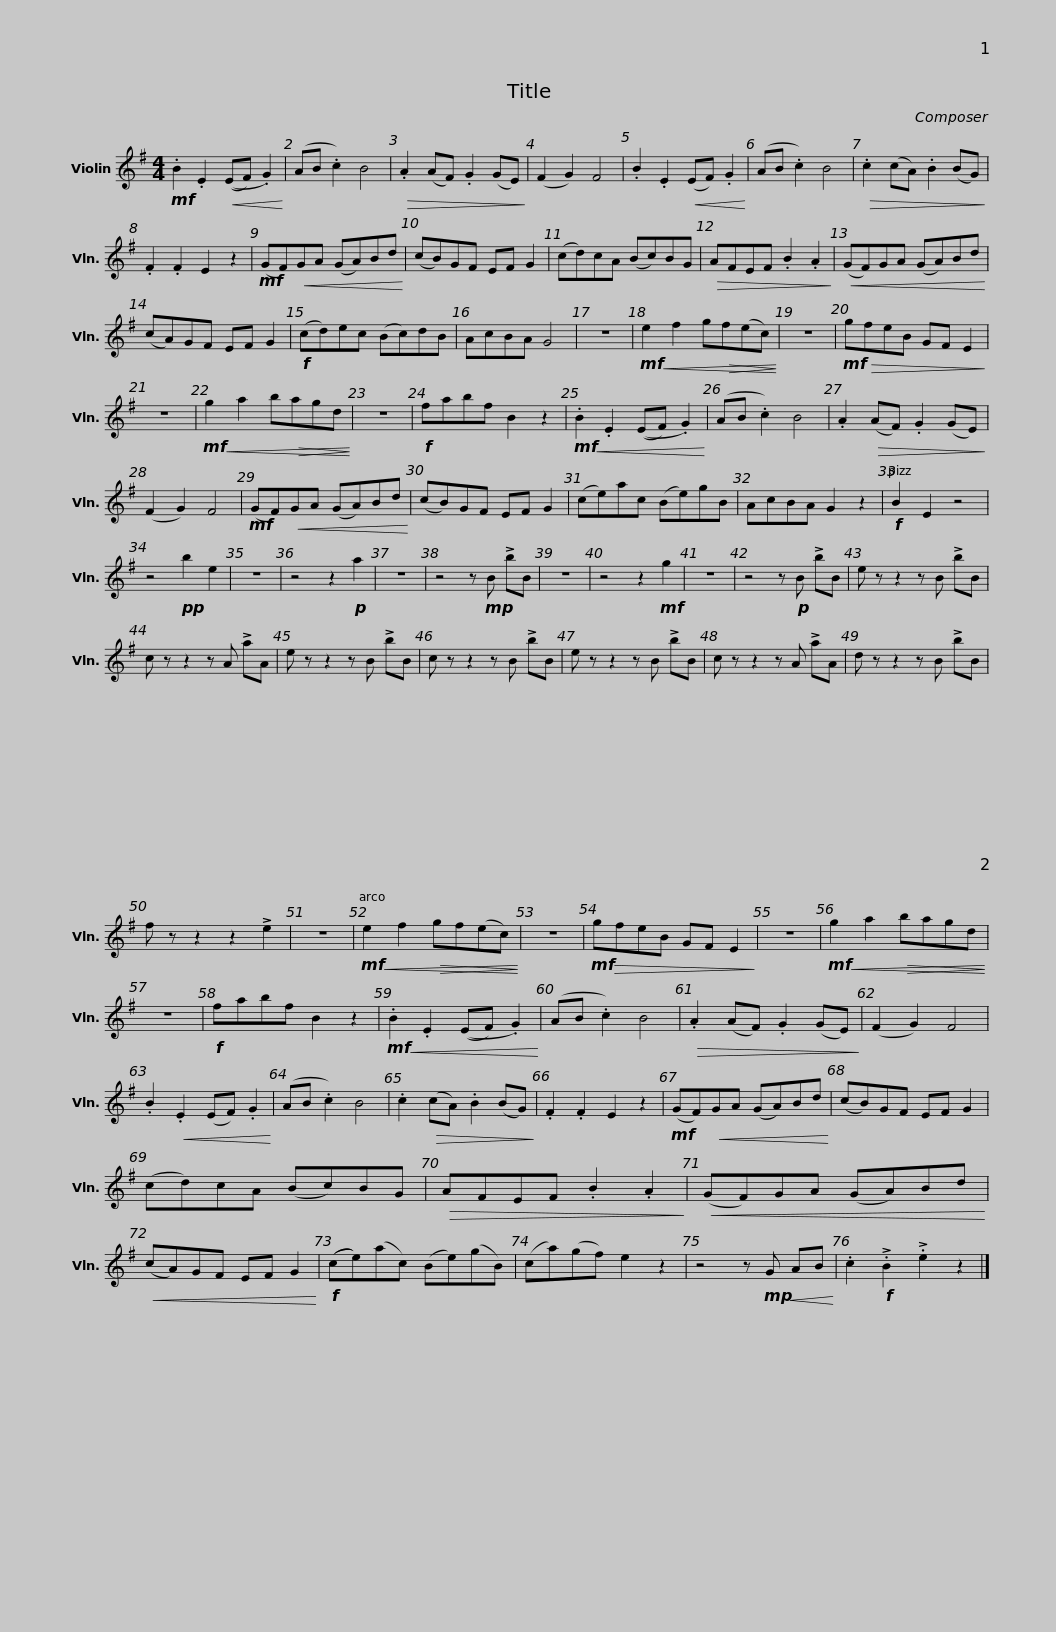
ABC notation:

X:1
L:1/8
M:4/4
I:linebreak $
K:G
V:1 treble
V:1
!mf! .B2 .E2!<(! ((EF) .G2)!<)! | (AB .c2) B4 |!>(! .A2 (AF) .G2 (GE)!>)! | (F2 G2) F4 |$ .B2 .E2!<(! (EF) .G2!<)! | %5
 (AB .c2) B4 |!>(! .c2 (cA) .B2 (BG)!>)! | .F2 .F2 E2 z2 |$!mf! (GF)!<(!GA (GA)Bd!<)! | (cB)GF EF G2 | %10
 (cd)cA (Bc)BG |!>(! AFEF .B2 .A2!>)! |$[K:G]!<(! (GF)GA (GA)Bd!<)! | (cA)GF EF G2 |!f! (cd)ec (Bc)dB | %15
 AcBA G4 |$ z8 |!mf!!<(! e2 f2 g!>(!f(ec)!<)!!>)! | z8 |!mf! g!>(!feB GF E2!>)! |$ %20
 z8 |!mf!!<(! g2 a2 b!>(!agd!<)!!>)! | z8 |!f! fabf B2 z2 |$!mf!!<(! .B2 .E2 ((EF) .G2)!<)! | %25
 (AB .c2) B4 | .A2!>(! (AF) .G2 (GE)!>)! | (F2 G2) F4 |$!mf! (GF)!<(!GA (GA)Bd!<)! | (cB)GF EF G2 | %30
 (ce)ac (Be)gB | AcBA G2 z2 |$!f! B2 E2 z4 | z4!pp! b2 e2 | z8 | %35
 z4 z2!p! a2 |$ z8 | z4 z!mp! B !>!bB | z8 | z4 z2!mf! g2 |$ %40
 z8 | z4 z!p! B !>!bB | e z z2 z B !>!bB | c z z2 z A !>!aA |$ e z z2 z B !>!bB | %45
 c z z2 z B !>!bB | e z z2 z B !>!bB | c z z2 z A !>!aA |$ d z z2 z B !>!bB | f z z2 z2 !>!e2 | %50
 z8 |!mf!!<(! e2 f2!>(! gf(ec)!<)!!>)! |$ z8 |!mf!!>(! gfeB GF E2!>)! | z8 | %55
!mf!!<(! g2 a2!>(! bagd!<)!!>)! |$ z8 |!f! fabf B2 z2 |!mf!!<(! .B2 .E2 ((EF) .G2)!<)! | (AB .c2) B4 |$ %60
!>(! .A2 (AF) .G2 (GE)!>)! | (F2 G2) F4 | .B2!<(! .E2 (EF) .G2!<)! | (AB .c2) B4 |$ .c2!>(! (cA) .B2 (BG)!>)! | %65
 .F2 .F2 E2 z2 |!mf! (GF)!<(!GA (GA)Bd!<)! | (cB)GF EF G2 |$ (cd)cA (Bc)BG |!>(! AFEF .B2 .A2!>)! | %70
!<(! (GF)GA (GA)Bd!<)! |!<(! (cA)GF EF G2!<)! |$!f! ((ce))(ac) (Be)(gB) | (ca)(gf) e2 z2 | z4 z!mp!!<(! G AB!<)! | %75
 .c2!f! !>!.B2 !>!.e2 z2 |] %76
